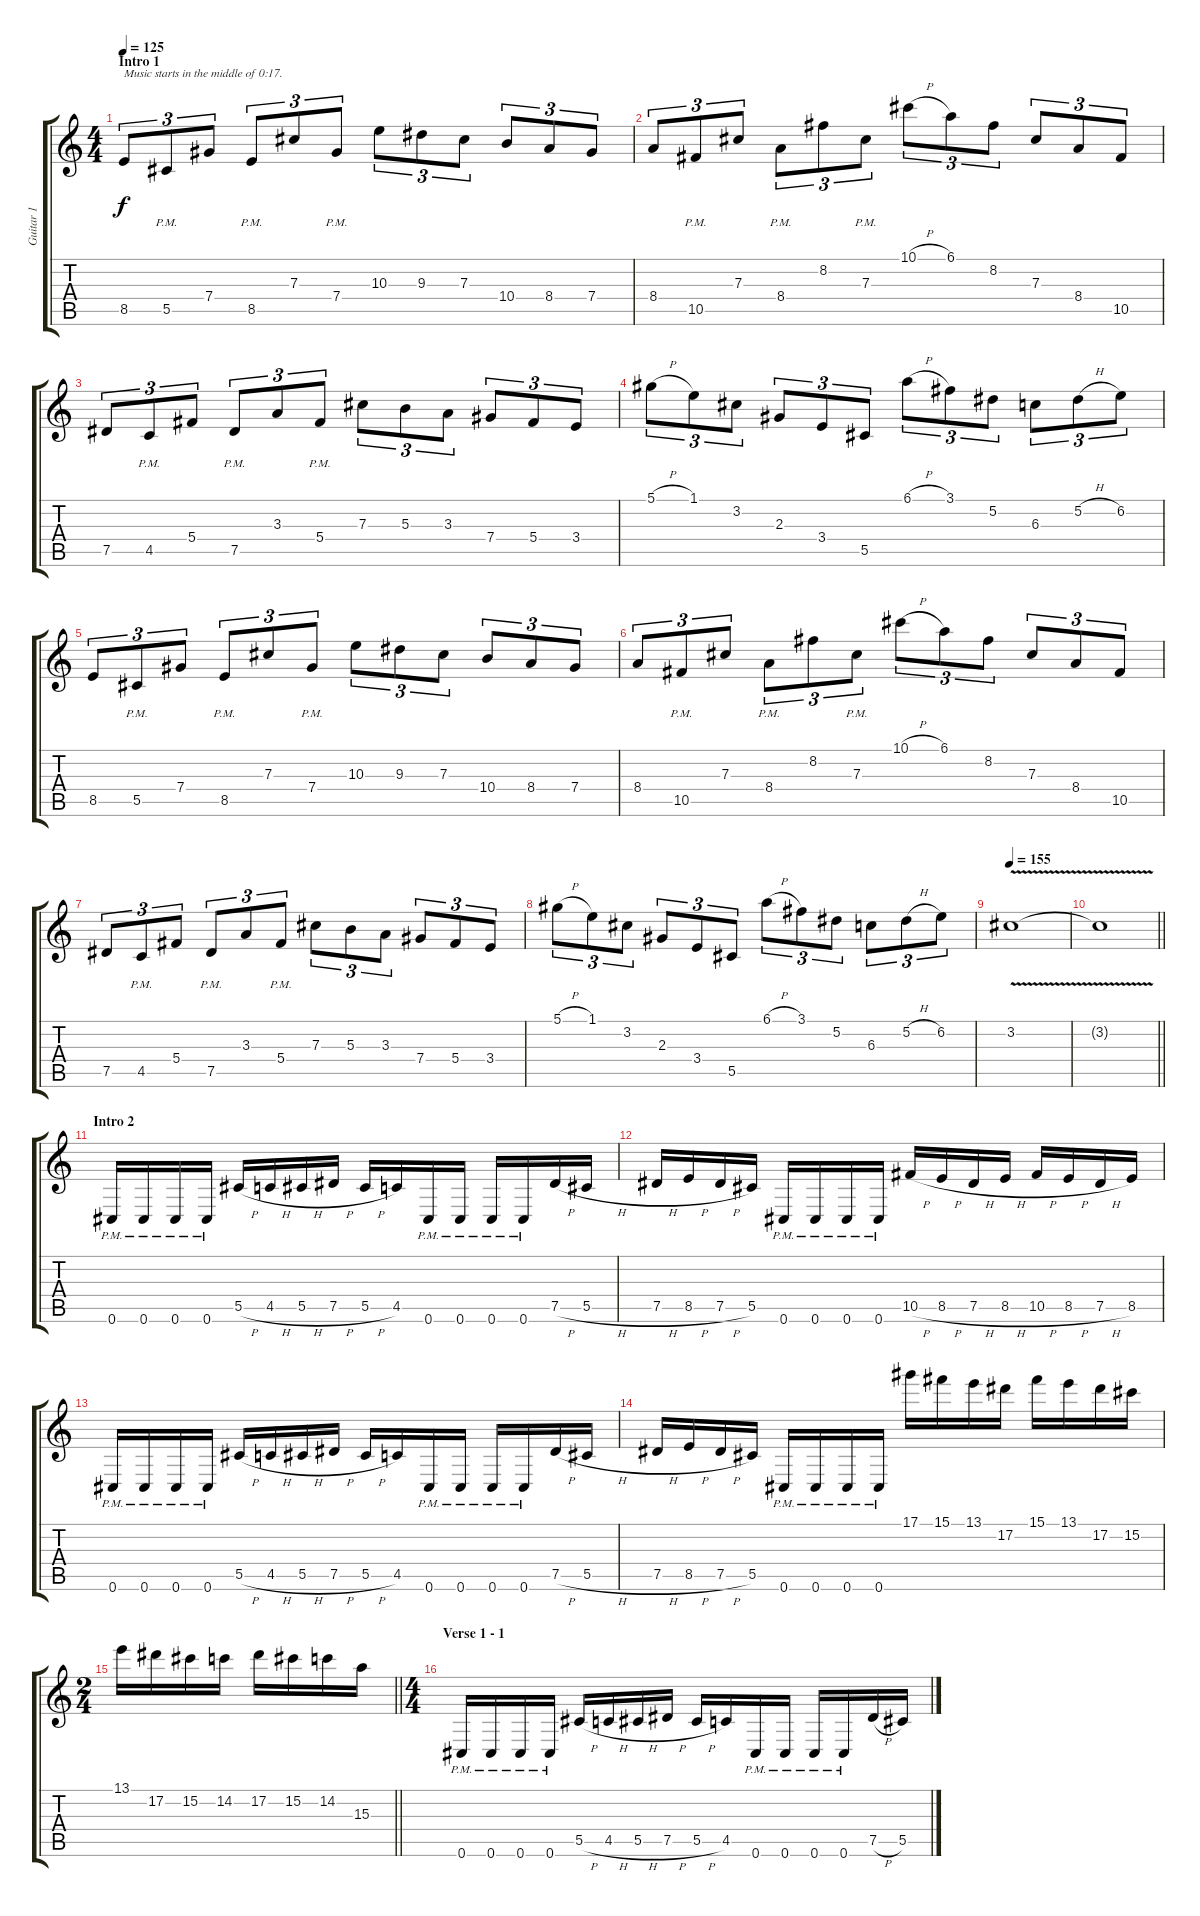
\track ("Guitar 1" "Guitar 1") {instrument distortionguitar}
\staff {score tabs}
\tuning (Eb4 Bb3 Gb3 Db3 Ab2 Db2) {hide}
\ts (4 4)
\section ("" "Intro 1")
\tempo 125
\clef g2
\ks c
8.5.8{tu (3 2) txt "Music starts in the middle of 0:17." dy f instrument distortionguitar} 5.5{pm}.8{tu (3 2)} 7.4.8{tu (3 2)} 8.5{pm}.8{tu (3 2)} 7.3.8{tu (3 2)} 7.4{pm}.8{tu (3 2)} 10.3.8{tu (3 2)} 9.3.8{tu (3 2)} 7.3.8{tu (3 2)} 10.4.8{tu (3 2)} 8.4.8{tu (3 2)} 7.4.8{tu (3 2)} |
8.4.8{tu (3 2)} 10.5{pm}.8{tu (3 2)} 7.3.8{tu (3 2)} 8.4{pm}.8{tu (3 2)} 8.2.8{tu (3 2)} 7.3{pm}.8{tu (3 2)} 10.1{h}.8{tu (3 2)} 6.1.8{tu (3 2)} 8.2.8{tu (3 2)} 7.3.8{tu (3 2)} 8.4.8{tu (3 2)} 10.5.8{tu (3 2)} |
7.5.8{tu (3 2)} 4.5{pm}.8{tu (3 2)} 5.4.8{tu (3 2)} 7.5{pm}.8{tu (3 2)} 3.3.8{tu (3 2)} 5.4{pm}.8{tu (3 2)} 7.3.8{tu (3 2)} 5.3.8{tu (3 2)} 3.3.8{tu (3 2)} 7.4.8{tu (3 2)} 5.4.8{tu (3 2)} 3.4.8{tu (3 2)} |
5.1{h}.8{tu (3 2)} 1.1.8{tu (3 2)} 3.2.8{tu (3 2)} 2.3.8{tu (3 2)} 3.4.8{tu (3 2)} 5.5.8{tu (3 2)} 6.1{h}.8{tu (3 2)} 3.1.8{tu (3 2)} 5.2.8{tu (3 2)} 6.3.8{tu (3 2)} 5.2{h}.8{tu (3 2)} 6.2.8{tu (3 2)} |
8.5.8{tu (3 2)} 5.5{pm}.8{tu (3 2)} 7.4.8{tu (3 2)} 8.5{pm}.8{tu (3 2)} 7.3.8{tu (3 2)} 7.4{pm}.8{tu (3 2)} 10.3.8{tu (3 2)} 9.3.8{tu (3 2)} 7.3.8{tu (3 2)} 10.4.8{tu (3 2)} 8.4.8{tu (3 2)} 7.4.8{tu (3 2)} |
8.4.8{tu (3 2)} 10.5{pm}.8{tu (3 2)} 7.3.8{tu (3 2)} 8.4{pm}.8{tu (3 2)} 8.2.8{tu (3 2)} 7.3{pm}.8{tu (3 2)} 10.1{h}.8{tu (3 2)} 6.1.8{tu (3 2)} 8.2.8{tu (3 2)} 7.3.8{tu (3 2)} 8.4.8{tu (3 2)} 10.5.8{tu (3 2)} |
7.5.8{tu (3 2)} 4.5{pm}.8{tu (3 2)} 5.4.8{tu (3 2)} 7.5{pm}.8{tu (3 2)} 3.3.8{tu (3 2)} 5.4{pm}.8{tu (3 2)} 7.3.8{tu (3 2)} 5.3.8{tu (3 2)} 3.3.8{tu (3 2)} 7.4.8{tu (3 2)} 5.4.8{tu (3 2)} 3.4.8{tu (3 2)} |
5.1{h}.8{tu (3 2)} 1.1.8{tu (3 2)} 3.2.8{tu (3 2)} 2.3.8{tu (3 2)} 3.4.8{tu (3 2)} 5.5.8{tu (3 2)} 6.1{h}.8{tu (3 2)} 3.1.8{tu (3 2)} 5.2.8{tu (3 2)} 6.3.8{tu (3 2)} 5.2{h}.8{tu (3 2)} 6.2.8{tu (3 2)} |
\tempo 155
3.2{v}.1 |
\barLineRight lightlight
3.2{t}.1 |
\section ("" "Intro 2")
0.6{pm}.16 0.6{pm}.16 0.6{pm}.16 0.6{pm}.16 5.5{h}.16 4.5{h}.16 5.5{h}.16 7.5{h}.16 5.5{h}.16 4.5.16 0.6{pm}.16 0.6{pm}.16 0.6{pm}.16 0.6{pm}.16 7.5{h}.16 5.5{h}.16 |
7.5{h}.16 8.5{h}.16 7.5{h}.16 5.5.16 0.6{pm}.16 0.6{pm}.16 0.6{pm}.16 0.6{pm}.16 10.5{h}.16 8.5{h}.16 7.5{h}.16 8.5{h}.16 10.5{h}.16 8.5{h}.16 7.5{h}.16 8.5.16 |
0.6{pm}.16 0.6{pm}.16 0.6{pm}.16 0.6{pm}.16 5.5{h}.16 4.5{h}.16 5.5{h}.16 7.5{h}.16 5.5{h}.16 4.5.16 0.6{pm}.16 0.6{pm}.16 0.6{pm}.16 0.6{pm}.16 7.5{h}.16 5.5{h}.16 |
7.5{h}.16 8.5{h}.16 7.5{h}.16 5.5.16 0.6{pm}.16 0.6{pm}.16 0.6{pm}.16 0.6{pm}.16 17.1.16 15.1.16 13.1.16 17.2.16 15.1.16 13.1.16 17.2.16 15.2.16 |
\ts (2 4)
\barLineRight lightlight
13.1.16 17.2.16 15.2.16 14.2.16 17.2.16 15.2.16 14.2.16 15.3.16 |
\ts (4 4)
\section ("" "Verse 1 - 1")
0.6{pm}.16 0.6{pm}.16 0.6{pm}.16 0.6{pm}.16 5.5{h}.16 4.5{h}.16 5.5{h}.16 7.5{h}.16 5.5{h}.16 4.5.16 0.6{pm}.16 0.6{pm}.16 0.6{pm}.16 0.6{pm}.16 7.5{h}.16 5.5{h}.16
